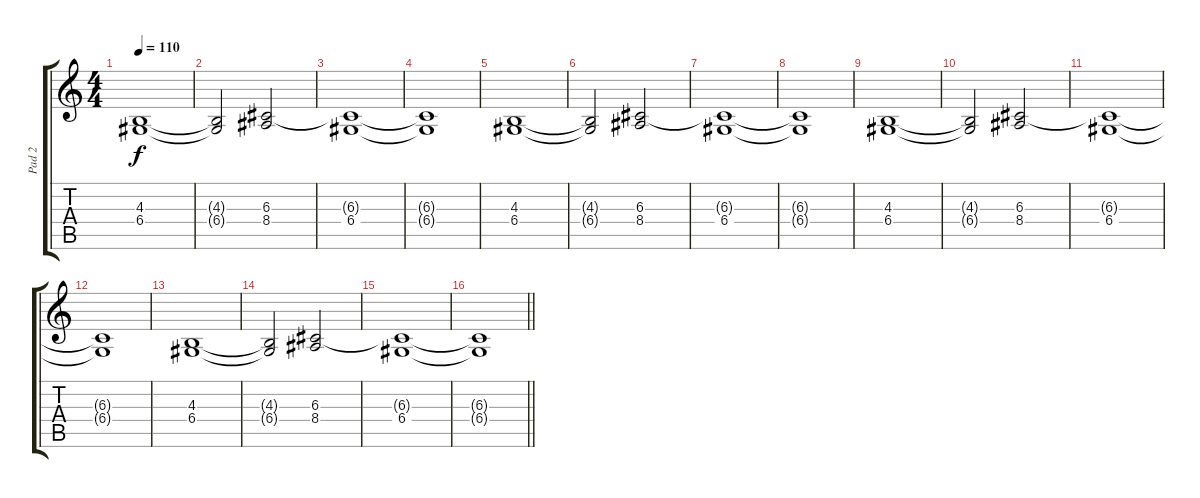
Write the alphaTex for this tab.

\track ("Pad 2" "Pad 2") {instrument pad2warm}
\staff {score tabs}
\tuning (E4 B3 G3 D3 A2 E2) {hide}
\ts (4 4)
\tempo 110
\clef g2
\ks c
(4.3 6.4).1{dy f} |
(4.3{t} 6.4{t}).2 (6.3 8.4).2 |
(6.3{t} 6.4).1 |
(6.3{t} 6.4{t}).1 |
(4.3 6.4).1{volume 14} |
(4.3{t} 6.4{t}).2 (6.3 8.4).2 |
(6.3{t} 6.4).1 |
(6.3{t} 6.4{t}).1 |
(4.3 6.4).1 |
(4.3{t} 6.4{t}).2{volume 15} (6.3 8.4).2 |
(6.3{t} 6.4).1 |
(6.3{t} 6.4{t}).1 |
(4.3 6.4).1 |
(4.3{t} 6.4{t}).2 (6.3 8.4).2{volume 16} |
(6.3{t} 6.4).1 |
\barLineRight lightlight
(6.3{t} 6.4{t}).1
